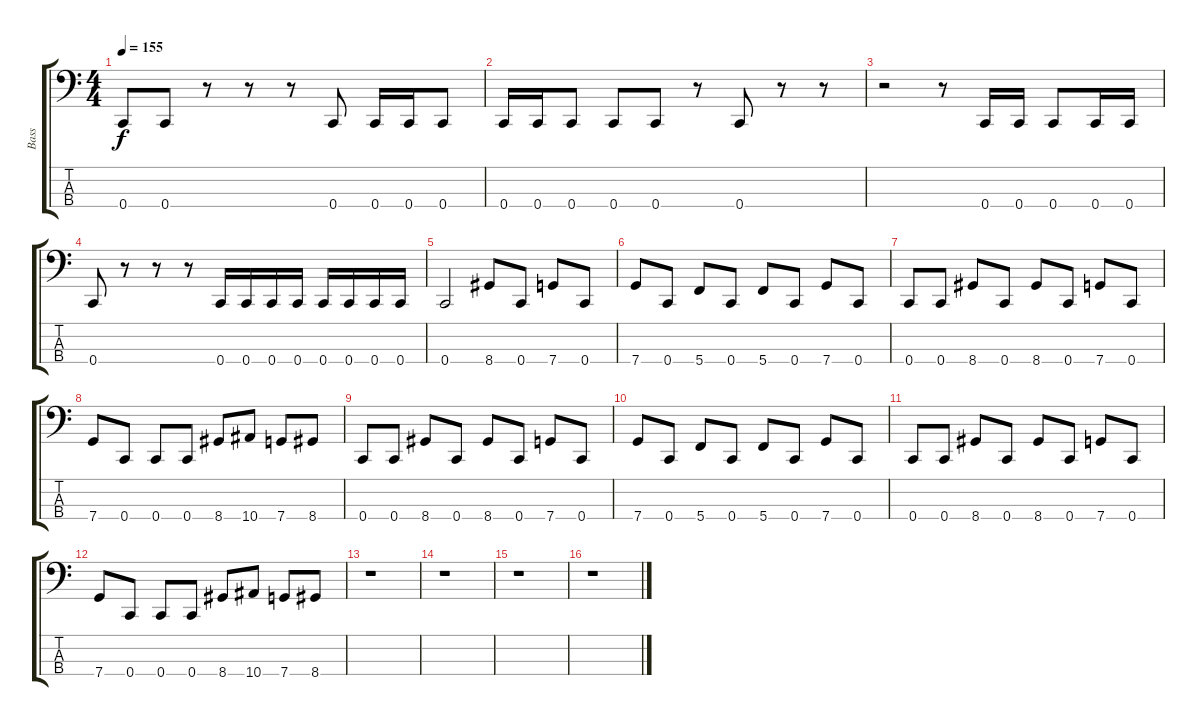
\track ("Bass" "Bass") {instrument electricbassfinger}
\staff {score tabs}
\tuning (F2 C2 G1 C1) {hide}
\ts (4 4)
\tempo 155
\clef f4
\ks c
0.4.8{dy f} 0.4.8 r.8 r.8 r.8 0.4.8 0.4.16 0.4.16 0.4.8 |
0.4.16 0.4.16 0.4.8 0.4.8 0.4.8 r.8 0.4.8 r.8 r.8 |
r.2 r.8 0.4.16 0.4.16 0.4.8 0.4.16 0.4.16 |
0.4.8 r.8 r.8 r.8 0.4.16 0.4.16 0.4.16 0.4.16 0.4.16 0.4.16 0.4.16 0.4.16 |
0.4.2 8.4.8 0.4.8 7.4.8 0.4.8 |
7.4.8 0.4.8 5.4.8 0.4.8 5.4.8 0.4.8 7.4.8 0.4.8 |
0.4.8 0.4.8 8.4.8 0.4.8 8.4.8 0.4.8 7.4.8 0.4.8 |
7.4.8 0.4.8 0.4.8 0.4.8 8.4.8 10.4.8 7.4.8 8.4.8 |
0.4.8 0.4.8 8.4.8 0.4.8 8.4.8 0.4.8 7.4.8 0.4.8 |
7.4.8 0.4.8 5.4.8 0.4.8 5.4.8 0.4.8 7.4.8 0.4.8 |
0.4.8 0.4.8 8.4.8 0.4.8 8.4.8 0.4.8 7.4.8 0.4.8 |
7.4.8 0.4.8 0.4.8 0.4.8 8.4.8 10.4.8 7.4.8 8.4.8 |
r.1 |
r.1 |
r.1 |
r.1
